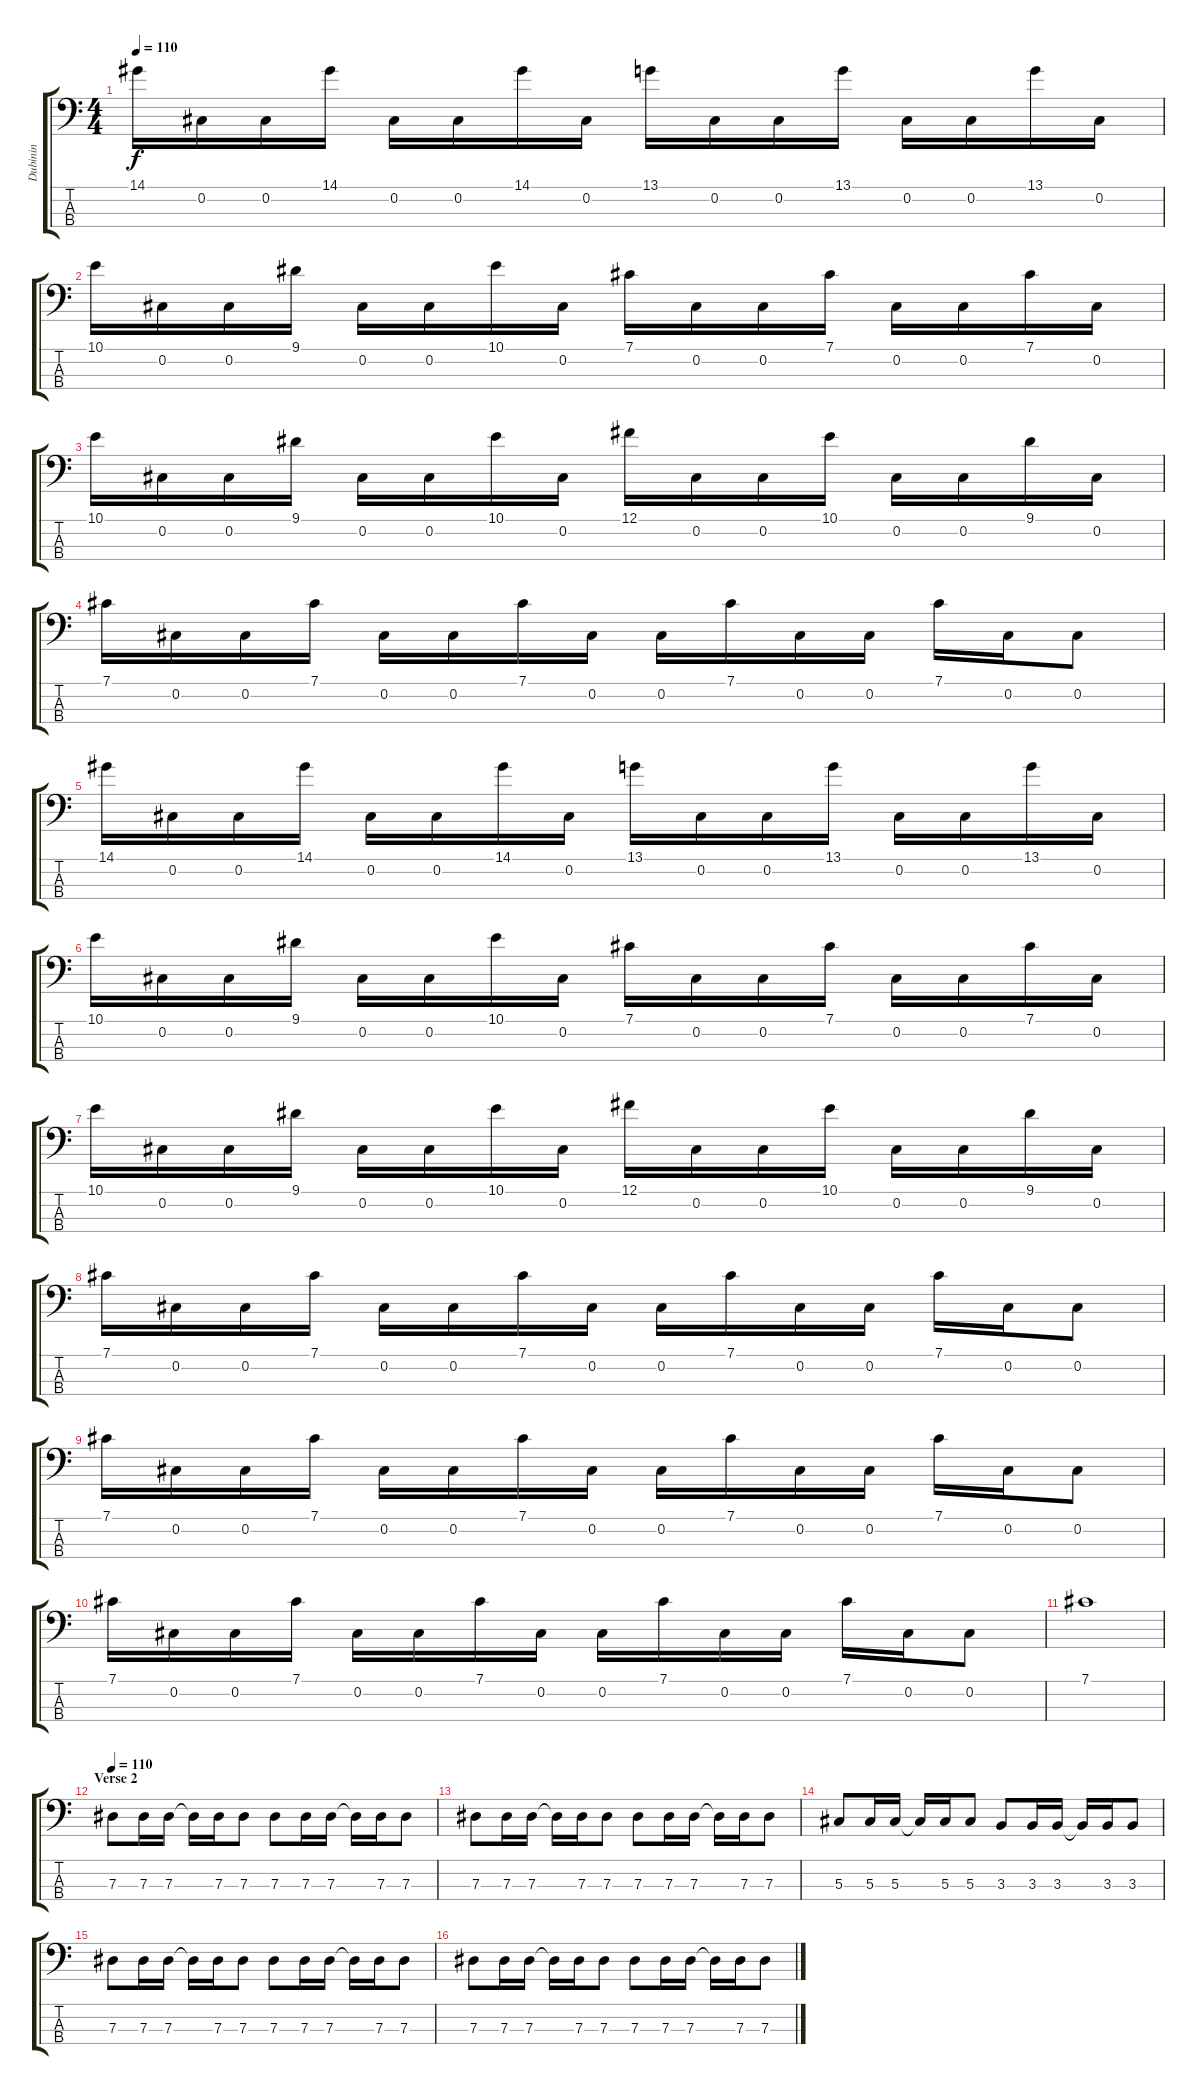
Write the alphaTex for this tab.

\track ("Dubinin" "Dubinin") {instrument electricbassfinger}
\staff {score tabs}
\tuning (Gb2 Db2 Ab1 Eb1) {hide}
\ts (4 4)
\tempo 110
\clef f4
\ks c
14.1.16{dy f} 0.2.16 0.2.16 14.1.16 0.2.16 0.2.16 14.1.16 0.2.16 13.1.16 0.2.16 0.2.16 13.1.16 0.2.16 0.2.16 13.1.16 0.2.16 |
10.1.16 0.2.16 0.2.16 9.1.16 0.2.16 0.2.16 10.1.16 0.2.16 7.1.16 0.2.16 0.2.16 7.1.16 0.2.16 0.2.16 7.1.16 0.2.16 |
10.1.16 0.2.16 0.2.16 9.1.16 0.2.16 0.2.16 10.1.16 0.2.16 12.1.16 0.2.16 0.2.16 10.1.16 0.2.16 0.2.16 9.1.16 0.2.16 |
7.1.16 0.2.16 0.2.16 7.1.16 0.2.16 0.2.16 7.1.16 0.2.16 0.2.16 7.1.16 0.2.16 0.2.16 7.1.16 0.2.16 0.2.8 |
14.1.16 0.2.16 0.2.16 14.1.16 0.2.16 0.2.16 14.1.16 0.2.16 13.1.16 0.2.16 0.2.16 13.1.16 0.2.16 0.2.16 13.1.16 0.2.16 |
10.1.16 0.2.16 0.2.16 9.1.16 0.2.16 0.2.16 10.1.16 0.2.16 7.1.16 0.2.16 0.2.16 7.1.16 0.2.16 0.2.16 7.1.16 0.2.16 |
10.1.16 0.2.16 0.2.16 9.1.16 0.2.16 0.2.16 10.1.16 0.2.16 12.1.16 0.2.16 0.2.16 10.1.16 0.2.16 0.2.16 9.1.16 0.2.16 |
7.1.16 0.2.16 0.2.16 7.1.16 0.2.16 0.2.16 7.1.16 0.2.16 0.2.16 7.1.16 0.2.16 0.2.16 7.1.16 0.2.16 0.2.8 |
7.1.16 0.2.16 0.2.16 7.1.16 0.2.16 0.2.16 7.1.16 0.2.16 0.2.16 7.1.16 0.2.16 0.2.16 7.1.16 0.2.16 0.2.8 |
7.1.16 0.2.16 0.2.16 7.1.16 0.2.16 0.2.16 7.1.16 0.2.16 0.2.16 7.1.16 0.2.16 0.2.16 7.1.16 0.2.16 0.2.8 |
7.1.1 |
\section ("" "Verse 2")
\tempo 110
7.3.8 7.3.16 7.3.16 7.3{t}.16 7.3.16 7.3.8 7.3.8 7.3.16 7.3.16 7.3{t}.16 7.3.16 7.3.8 |
7.3.8 7.3.16 7.3.16 7.3{t}.16 7.3.16 7.3.8 7.3.8 7.3.16 7.3.16 7.3{t}.16 7.3.16 7.3.8 |
5.3.8 5.3.16 5.3.16 5.3{t}.16 5.3.16 5.3.8 3.3.8 3.3.16 3.3.16 3.3{t}.16 3.3.16 3.3.8 |
7.3.8 7.3.16 7.3.16 7.3{t}.16 7.3.16 7.3.8 7.3.8 7.3.16 7.3.16 7.3{t}.16 7.3.16 7.3.8 |
7.3.8 7.3.16 7.3.16 7.3{t}.16 7.3.16 7.3.8 7.3.8 7.3.16 7.3.16 7.3{t}.16 7.3.16 7.3.8
